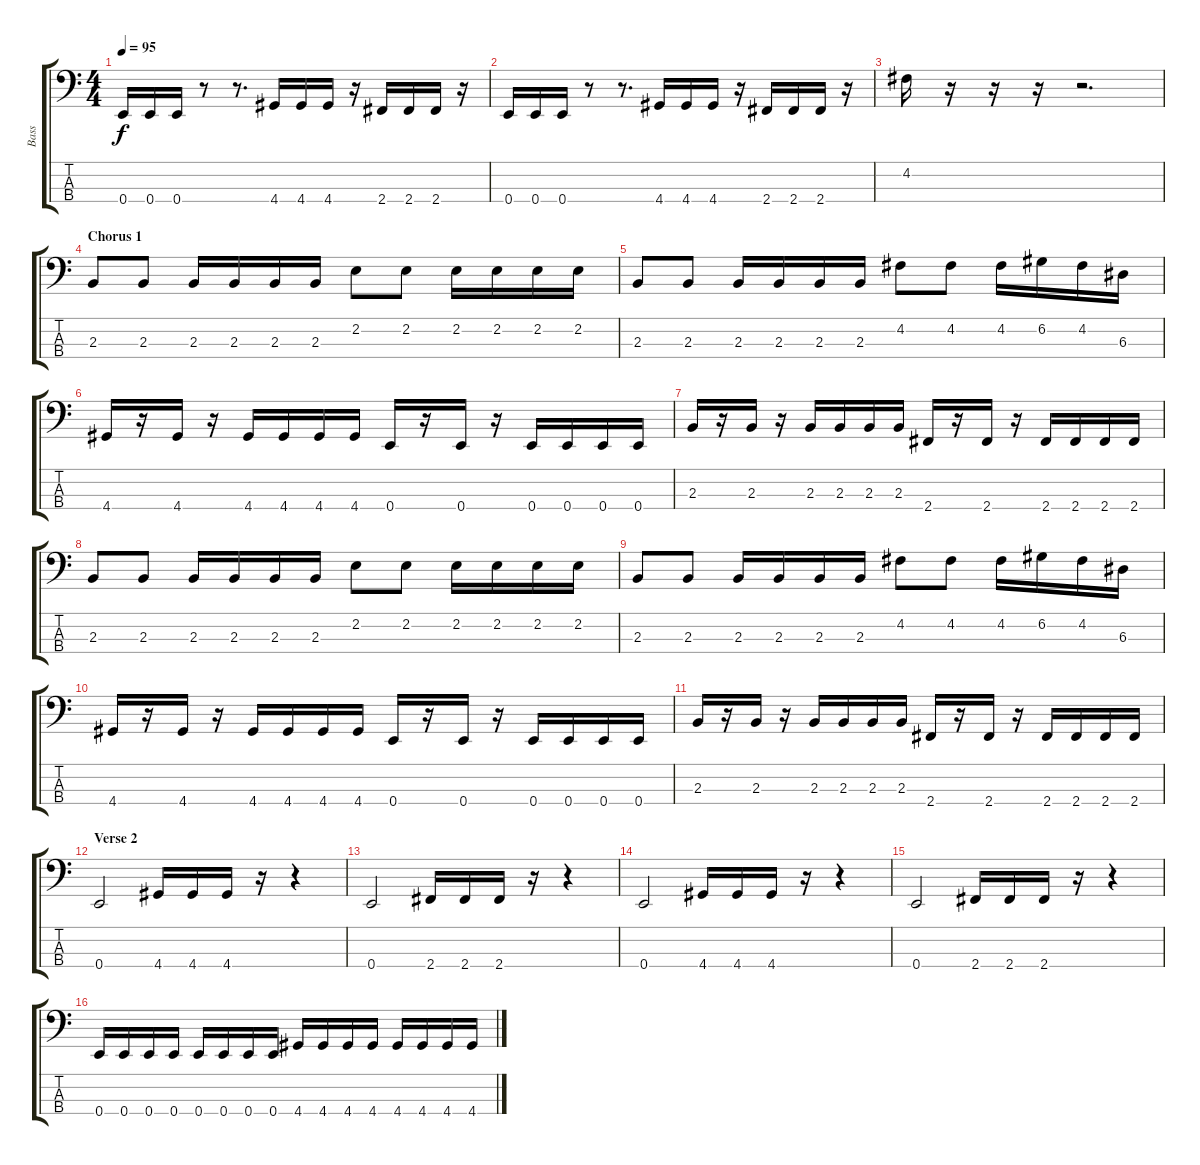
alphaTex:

\track ("Bass" "Bass") {instrument electricbasspick}
\staff {score tabs}
\tuning (G2 D2 A1 E1) {hide}
\ts (4 4)
\tempo 95
\clef f4
\ks c
0.4.16{dy f} 0.4.16 0.4.16 r.8 r.8{d} 4.4.16 4.4.16 4.4.16 r.16 2.4.16 2.4.16 2.4.16 r.16 |
0.4.16 0.4.16 0.4.16 r.8 r.8{d} 4.4.16 4.4.16 4.4.16 r.16 2.4.16 2.4.16 2.4.16 r.16 |
4.2.16 r.16 r.16 r.16 r.2{d} |
\section ("" "Chorus 1")
2.3.8 2.3.8 2.3.16 2.3.16 2.3.16 2.3.16 2.2.8 2.2.8 2.2.16 2.2.16 2.2.16 2.2.16 |
2.3.8 2.3.8 2.3.16 2.3.16 2.3.16 2.3.16 4.2.8 4.2.8 4.2.16 6.2.16 4.2.16 6.3.16 |
4.4.16 r.16 4.4.16 r.16 4.4.16 4.4.16 4.4.16 4.4.16 0.4.16 r.16 0.4.16 r.16 0.4.16 0.4.16 0.4.16 0.4.16 |
2.3.16 r.16 2.3.16 r.16 2.3.16 2.3.16 2.3.16 2.3.16 2.4.16 r.16 2.4.16 r.16 2.4.16 2.4.16 2.4.16 2.4.16 |
2.3.8 2.3.8 2.3.16 2.3.16 2.3.16 2.3.16 2.2.8 2.2.8 2.2.16 2.2.16 2.2.16 2.2.16 |
2.3.8 2.3.8 2.3.16 2.3.16 2.3.16 2.3.16 4.2.8 4.2.8 4.2.16 6.2.16 4.2.16 6.3.16 |
4.4.16 r.16 4.4.16 r.16 4.4.16 4.4.16 4.4.16 4.4.16 0.4.16 r.16 0.4.16 r.16 0.4.16 0.4.16 0.4.16 0.4.16 |
2.3.16 r.16 2.3.16 r.16 2.3.16 2.3.16 2.3.16 2.3.16 2.4.16 r.16 2.4.16 r.16 2.4.16 2.4.16 2.4.16 2.4.16 |
\section ("" "Verse 2")
0.4.2 4.4.16 4.4.16 4.4.16 r.16 r.4 |
0.4.2 2.4.16 2.4.16 2.4.16 r.16 r.4 |
0.4.2 4.4.16 4.4.16 4.4.16 r.16 r.4 |
0.4.2 2.4.16 2.4.16 2.4.16 r.16 r.4 |
0.4.16 0.4.16 0.4.16 0.4.16 0.4.16 0.4.16 0.4.16 0.4.16 4.4.16 4.4.16 4.4.16 4.4.16 4.4.16 4.4.16 4.4.16 4.4.16
